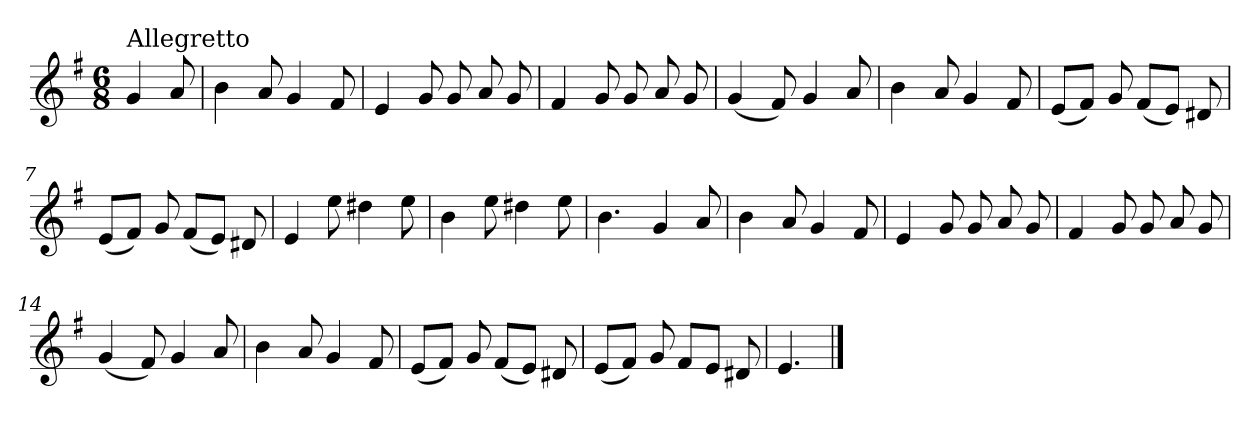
**kern
*part1
*staff1
*clefG2
*k[f#]
*G:
*M6/8
=
!LO:TX:a:t=Allegretto
4g/
8a/
=1
4b\
8a/
4g/
8f#/
=2
4e/
8g/
8g/
8a/
8g/
=3
4f#/
8g/
8g/
8a/
8g/
=4
(<4g/
8f#/)
4g/
8a/
=5
4b\
8a/
4g/
8f#/
!!LO:LB:g=z
=6
(<8e/L
8f#/J)
8g/
(<8f#/L
8e/J)
8d#X/
=7
(<8e/L
8f#/J)
8g/
(<8f#/L
8e/J)
8d#X/
=8
4e/
8ee\
4dd#X\
8ee\
=9
4b\
8ee\
4dd#X\
8ee\
=10
4.b\
4g/
8a/
=11
4b\
8a/
4g/
8f#/
!!LO:LB:g=z
=12
4e/
8g/
8g/
8a/
8g/
=13
4f#/
8g/
8g/
8a/
8g/
=14
(<4g/
8f#/)
4g/
8a/
=15
4b\
8a/
4g/
8f#/
=16
(<8e/L
8f#/J)
8g/
(<8f#/L
8e/J)
8d#X/
=17
(<8e/L
8f#/J)
8g/
8f#/L
8e/J
8d#X/
!!LO:LB:g=z
=18
4.e/
==
*-
